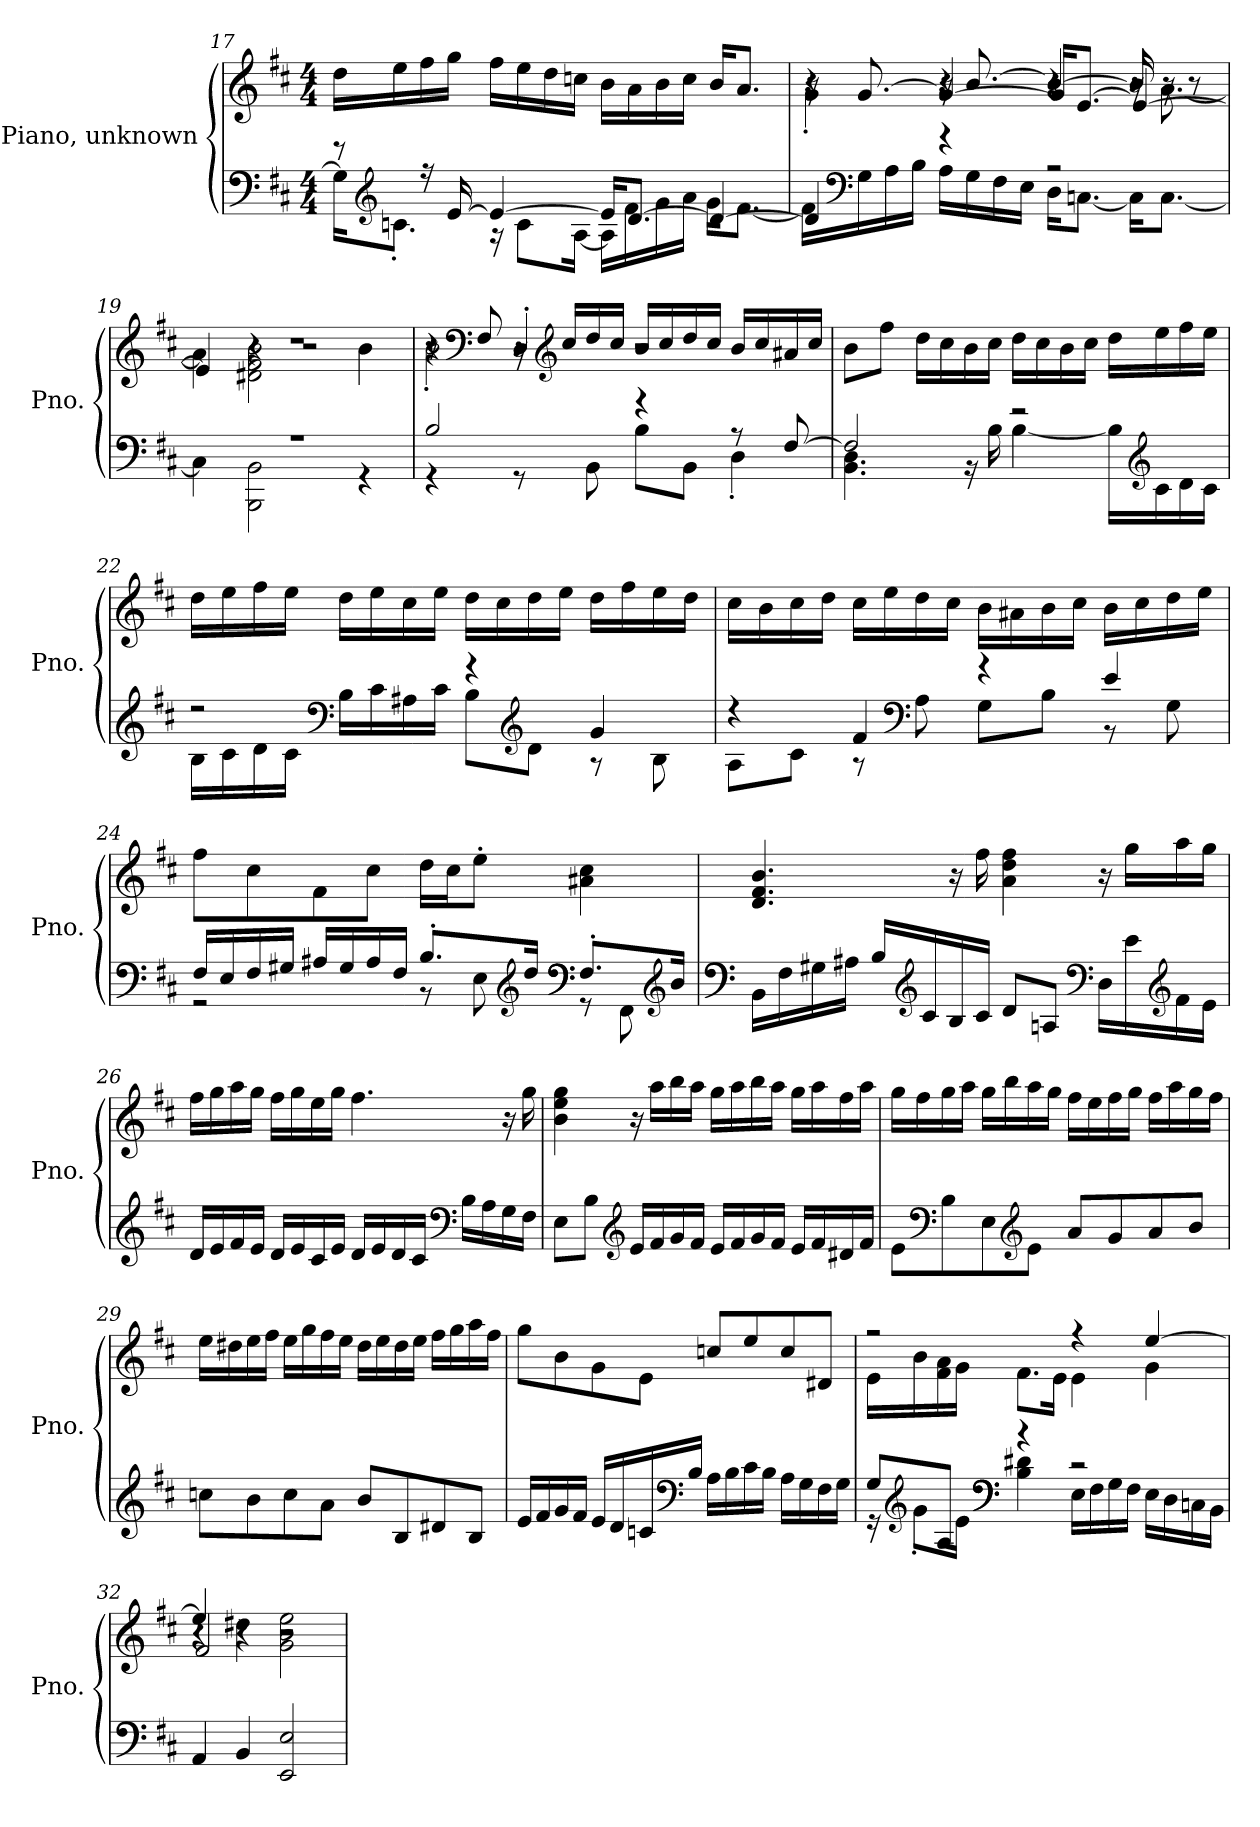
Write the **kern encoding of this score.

**kern	**kern
*part1	*part1
*staff2	*staff1
*I"Piano, unknown	*
*I'Pno.	*
!!LO:LB:g=z
*clefF4	*clefG2
*k[f#c#]	*k[f#c#]
*M4/4	*M4/4
=17	=17
*^	*
8r	16G\KL]	16dd\LL
*clefG2	*	*
.	8.cn'\J	16ee\
16r	.	16ff#\
[16e/	.	16gg\JJ
4e/_	16r	16ff#\LL
.	8c\L	16ee\
.	.	16dd\
.	[16A\Jk	16ccn\JJ
16e/KL]	16A\LL]	16b\LL
[8.d/J	16f#\	16a\
.	16g\	16b\
.	16a\JJ	16cc\JJ
4d/_	16g\KL	16b/KL
.	[8.f#\J	8.a/J
=18	=18	=18
*	*	*^
*	*	*	*^
4d/]	16f#\LL]	4r	4g'\	16r
*clefF4	*	*	*	*
.	16G\	.	.	[8.g/
.	16A\	.	.	.
.	16B\JJ	.	.	.
4r	16A\LL	16r	4r	4g/_
.	16G\	[8.b/	.	.
.	16F#\	.	.	.
.	16E\JJ	.	.	.
2r	16D\KL	4b/_	4r	16g/KL]
.	[8.Cn\J	.	.	[8.e/J
.	16C\KL]	16b/]	16r	4e/_
.	[8.C\J	16r	[8.a\	.
.	.	8r	.	.
=19	=19	=19	=19	=19
1r	4C\]	1r	4a\]	4e/]
.	2BBB\ 2BB\	.	2d#X\ 2f#\ 2b\	4r
.	.	.	.	2r
.	4r	.	4b\	.
!!LO:LB:g=z	!!	!!
=20	=20	=20	=20	=20
2B/	4r	8r	2b'\	4r
*	*	*clefF4	*	*
.	.	8F#/	.	.
.	8r	16r	.	4D'/
*	*	*clefG2	*	*
.	.	16cc#/LL	.	.
.	8BB\	16dd/	.	.
.	.	16cc#/JJ	.	.
4r	8B\L	16b/LL	2r	2r
.	.	16cc#/	.	.
.	8BB\J	16dd/	.	.
.	.	16cc#/JJ	.	.
8r	4D'\	16b/LL	.	.
.	.	16cc#/	.	.
[8F#/	.	16a#X/	.	.
.	.	16cc#/JJ	.	.
*	*	*v	*v	*v
=21	=21	=21
2F#/]	4.BB\ 4.D\	8b\L
.	.	8ff#\J
.	.	16dd\LL
.	.	16cc#\
.	16r	16b\
.	16B\	16cc#\JJ
2r	[4B\	16dd\LL
.	.	16cc#\
.	.	16b\
.	.	16cc#\JJ
.	16B\LL]	16dd\LL
*clefG2	*	*
.	16c#\	16ee\
.	16d\	16ff#\
.	16c#\JJ	16ee\JJ
!!LO:LB:g=z
=22	=22	=22
2r	16B\LL	16dd\LL
.	16c#\	16ee\
.	16d\	16ff#\
.	16c#\JJ	16ee\JJ
*clefF4	*	*
.	16B\LL	16dd\LL
.	16c#\	16ee\
.	16A#X\	16cc#\
.	16c#\JJ	16ee\JJ
4r	8B\L	16dd\LL
.	.	16cc#\
*clefG2	*	*
.	8d\J	16dd\
.	.	16ee\JJ
4g/	8r	16dd\LL
.	.	16ff#\
.	8B\	16ee\
.	.	16dd\JJ
=23	=23	=23
4r	8A\L	16cc#\LL
.	.	16b\
.	8c#\J	16cc#\
.	.	16dd\JJ
4f#/	8r	16cc#\LL
.	.	16ee\
*clefF4	*	*
.	8A\	16dd\
.	.	16cc#\JJ
4r	8G\L	16b\LL
.	.	16a#X\
.	8B\J	16b\
.	.	16cc#\JJ
4e/	8r	16b\LL
.	.	16cc#\
.	8G\	16dd\
.	.	16ee\JJ
!!LO:LB:g=z
=24	=24	=24
16F#/LL	2r	8ff#\L
16E/	.	.
16F#/	.	8cc#\
16G#X/JJ	.	.
16A#X/LL	.	8f#\
16G#/	.	.
16A#/	.	8cc#\J
16F#/JJ	.	.
8.B'/L	8r	16dd\LL
.	.	16cc#\J
.	8E\	8ee'\J
*clefG2	*	*
16dd/Jk	.	.
*clefF4	*	*
8.F#'/L	8r	4a#X\ 4cc#\
.	8FF#\	.
*clefG2	*	*
16b/Jk	.	.
*v	*v	*
=25	=25
*clefF4	*
16BB\LL	4.d/ 4.f#/ 4.b/
16F#\	.
16G#X\	.
16A#X\JJ	.
16B/LL	.
*clefG2	*
16c#/	.
16B/	16r
16c#/JJ	16ff#\
8d/L	4a\ 4dd\ 4ff#\
8An/J	.
*clefF4	*
16D\LL	16r
16e\	16gg\LL
*clefG2	*
16f#\	16aa\
16e\JJ	16gg\JJ
!!LO:LB:g=z
=26	=26
16d/LL	16ff#\LL
16e/	16gg\
16f#/	16aa\
16e/JJ	16gg\JJ
16d/LL	16ff#\LL
16e/	16gg\
16c#/	16ee\
16e/JJ	16gg\JJ
16d/LL	4.ff#\
16e/	.
16d/	.
16c#/JJ	.
*clefF4	*
16B\LL	.
16A\	.
16G\	16r
16F#\JJ	16gg\
=27	=27
8E\L	4b\ 4ee\ 4gg\
8B\J	.
*clefG2	*
16e/LL	16r
16f#/	16aa\LL
16g/	16bb\
16f#/JJ	16aa\JJ
16e/LL	16gg\LL
16f#/	16aa\
16g/	16bb\
16f#/JJ	16aa\JJ
16e/LL	16gg\LL
16f#/	16aa\
16d#X/	16ff#\
16f#/JJ	16aa\JJ
!!LO:PB:g=z
=28	=28
8e\L	16gg\LL
.	16ff#\
*clefF4	*
8B\	16gg\
.	16aa\JJ
8E\	16gg\LL
.	16bb\
*clefG2	*
8e\J	16aa\
.	16gg\JJ
8a/L	16ff#\LL
.	16ee\
8g/	16ff#\
.	16gg\JJ
8a/	16ff#\LL
.	16aa\
8b/J	16gg\
.	16ff#\JJ
=29	=29
8ccn\L	16ee\LL
.	16dd#X\
8b\	16ee\
.	16ff#\JJ
8cc\	16ee\LL
.	16gg\
8a\J	16ff#\
.	16ee\JJ
8b/L	16dd#\LL
.	16ee\
8B/	16dd#\
.	16ee\JJ
8d#X/	16ff#\LL
.	16gg\
8B/J	16aa\
.	16ff#\JJ
!!LO:LB:g=z
=30	=30
16e/LL	8gg\L
16f#/	.
16g/	8b\
16f#/JJ	.
16e/LL	8g\
16d/	.
16cn/	8e\J
*clefF4	*
16B/JJ	.
16A\LL	8ccn/L
16B\	.
16c\	8ee/
16B\JJ	.
16A\LL	8cc/
16G\	.
16F#\	8d#X/J
16G\JJ	.
=31	=31
*^	*^
8G/L	16r	2r	16e\LL
*clefG2	*	*	*
.	8g'\L	.	16b\
8A/J	.	.	16f#\ 16a\
.	16e\Jk	.	16g\JJ
*clefF4	*	*	*
4r	4B\ 4d#X\	.	8.f#\L
.	.	.	16e\Jk
2r	16E\LL	4r	4e\
.	16F#\	.	.
.	16G\	.	.
.	16F#\JJ	.	.
.	16E\LL	[4ee/	4g\
.	16D\	.	.
.	16Cn\	.	.
.	16BB\JJ	.	.
*v	*v	*	*
=32	=32	=32
*	*	*^
4AA/	4ee/]	4r	2f#/
4BB/	4r	4dd#X\	.
2EE/ 2E/	2r	2g\ 2b\ 2ee\	2r
*	*v	*v	*v
=	=
*-	*-
